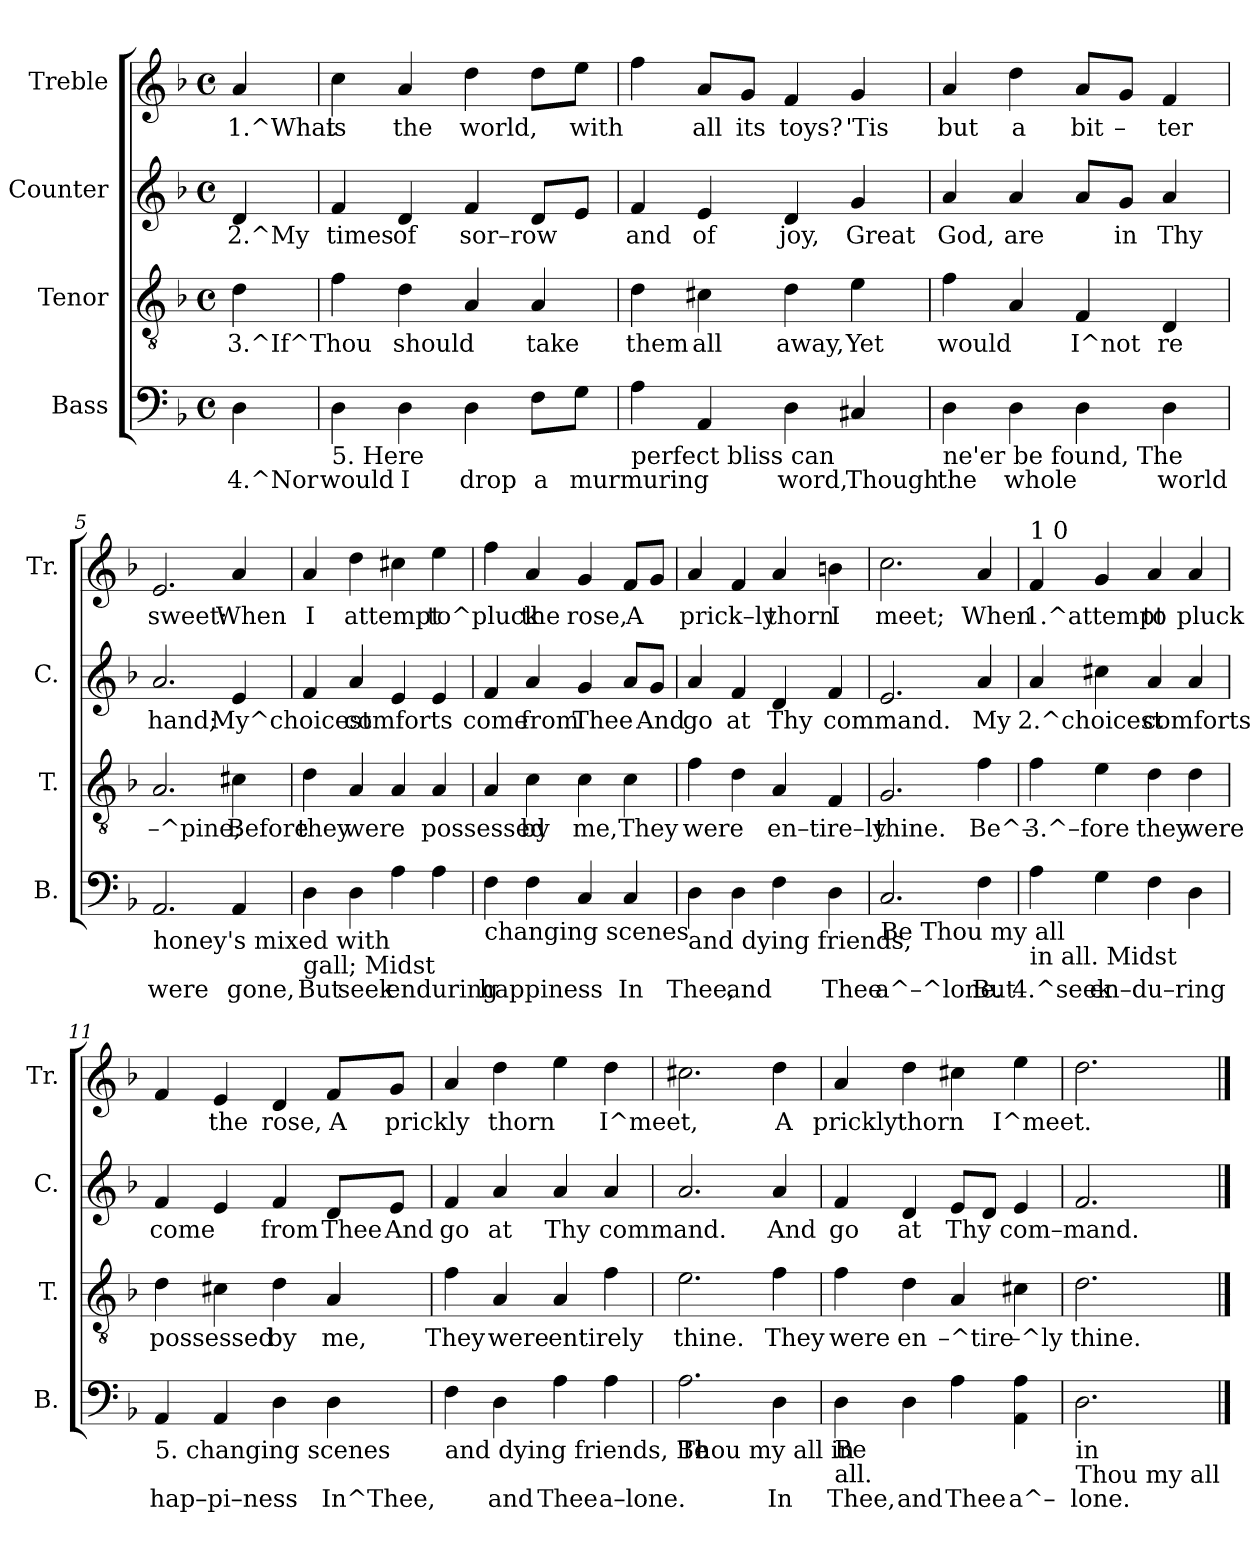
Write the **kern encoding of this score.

**kern	**text	**kern	**text	**kern	**text	**kern	**text
*part4	*part4	*part3	*part3	*part2	*part2	*part1	*part1
*staff4	*staff4	*staff3	*staff3	*staff2	*staff2	*staff1	*staff1
*I"Bass	*	*I"Tenor	*	*I"Counter	*	*I"Treble	*
*I'B.	*	*I'T.	*	*I'C.	*	*I'Tr.	*
!!LO:PB:g=z
*stria5	*	*stria5	*	*stria5	*	*stria5	*
*clefF4	*	*clefGv2	*	*clefG2	*	*clefG2	*
*k[b-]	*	*k[b-]	*	*k[b-]	*	*k[b-]	*
*F:	*	*F:	*	*F:	*	*F:	*
*M4/4	*	*M4/4	*	*M4/4	*	*M4/4	*
*met(c)	*	*met(c)	*	*met(c)	*	*met(c)	*
=1	=1	=1	=1	=1	=1	=1	=1
!	!LO:LY:b:rj	!	!LO:LY:b:rj	!	!LO:LY:b:rj	!	!LO:LY:b:rj
4D\	4.^Nor	4d\	3.^If^Thou	4d/	2.^My	4a/	1.^What
=2	=2	=2	=2	=2	=2	=2	=2
!LO:TX:b:t=5. Here	!	!	!	!	!	!	!
!	!LO:LY:b:rj	!	!LO:LY:b:rj	!	!LO:LY:b:rj	!	!LO:LY:b:rj
4D\	would	4f\	.	4f/	times	4cc\	is
!	!LO:LY:b:rj	!	!LO:LY:b:rj	!	!LO:LY:b:rj	!	!LO:LY:b:rj
4D\	I	4d\	should	4d/	of	4a/	the
!	!LO:LY:b:rj	!	!LO:LY:b:rj	!	!LO:LY:b:rj	!	!LO:LY:b:rj
4D\	drop	4A/	.	4f/	sor–row	4dd\	world,
!	!LO:LY:b:rj	!	!LO:LY:b:rj	!	!LO:LY:b:rj	!	!LO:LY:b:rj
8F\L	a	4A/	take	8d/L	.	8dd\L	.
!	!LO:LY:b:rj	!	!	!	!LO:LY:b:rj	!	!LO:LY:b:rj
8G\J	murmuring	.	.	8e/J	.	8ee\J	with
=3	=3	=3	=3	=3	=3	=3	=3
!LO:TX:b:t=perfect bliss can	!	!	!	!	!	!	!
!	!LO:LY:b:rj	!	!LO:LY:b:rj	!	!LO:LY:b:rj	!	!LO:LY:b:rj
4A\	.	4d\	them	4f/	and	4ff\	.
!	!LO:LY:b:rj	!	!LO:LY:b:rj	!	!LO:LY:b:rj	!	!LO:LY:b:rj
4AA/	.	4c#X\	all	4e/	of	8a/L	all
!	!	!	!	!	!	!	!LO:LY:b:rj
.	.	.	.	.	.	8g/J	its
!	!LO:LY:b:rj	!	!LO:LY:b:rj	!	!LO:LY:b:rj	!	!LO:LY:b:rj
4D\	word,	4d\	away,	4d/	joy,	4f/	toys?
!	!LO:LY:b:rj	!	!LO:LY:b:rj	!	!LO:LY:b:rj	!	!LO:LY:b:rj
4C#X/	Though	4e\	Yet	4g/	Great	4g/	'Tis
=4	=4	=4	=4	=4	=4	=4	=4
!LO:TX:b:t=ne'er be found, The	!	!	!	!	!	!	!
!	!LO:LY:b:rj	!	!LO:LY:b:rj	!	!LO:LY:b:rj	!	!LO:LY:b:rj
4D\	the	4f\	would	4a/	God,	4a/	but
!	!LO:LY:b:rj	!	!LO:LY:b:rj	!	!LO:LY:b:rj	!	!LO:LY:b:rj
4D\	whole	4A/	.	4a/	are	4dd\	a
!	!LO:LY:b:rj	!	!LO:LY:b:rj	!	!LO:LY:b:rj	!	!LO:LY:b:rj
4D\	.	4F/	I^not	8a/L	.	8a/L	bit
!	!	!	!	!	!LO:LY:b:rj	!	!LO:LY:b:rj
.	.	.	.	8g/J	in	8g/J	–
!	!LO:LY:b:rj	!	!LO:LY:b:rj	!	!LO:LY:b:rj	!	!LO:LY:b:rj
4D\	world	4D/	re	4a/	Thy	4f>/	ter
=5	=5	=5	=5	=5	=5	=5	=5
!LO:TX:b:t=honey's mixed with	!	!	!	!	!	!	!
!	!LO:LY:b:rj	!	!LO:LY:b:rj	!	!LO:LY:b:rj	!	!LO:LY:b:rj
2.AA/	were	2.A/	–^pine;	2.a/	hand;	2.e/	sweet:
!	!LO:LY:b:rj	!	!LO:LY:b:rj	!	!LO:LY:b:rj	!	!LO:LY:b:rj
4AA/	gone,	4c#X\	Before	4e/	My^choicest	4a/	When
=6	=6	=6	=6	=6	=6	=6	=6
!LO:TX:b:t=gall; Midst	!	!	!	!	!	!	!
!	!LO:LY:b:rj	!	!LO:LY:b:rj	!	!LO:LY:b:rj	!	!LO:LY:b:rj
4D\	But	4d\	they	4f/	.	4a/	I
!	!LO:LY:b:rj	!	!LO:LY:b:rj	!	!LO:LY:b:rj	!	!LO:LY:b:rj
4D\	seek	4A/	were	4a/	comforts	4dd\	attempt
!	!LO:LY:b:rj	!	!LO:LY:b:rj	!	!LO:LY:b:rj	!	!LO:LY:b:rj
4A\	enduring	4A/	.	4e/	.	4cc#X\	.
!	!LO:LY:b:rj	!	!LO:LY:b:rj	!	!LO:LY:b:rj	!	!LO:LY:b:rj
4A\	.	4A/	possessed	4e/	.	4ee\	to^pluck
=7	=7	=7	=7	=7	=7	=7	=7
!LO:TX:b:t=changing scenes	!	!	!	!	!	!	!
!	!LO:LY:b:rj	!	!LO:LY:b:rj	!	!LO:LY:b:rj	!	!LO:LY:b:rj
4F\	happiness	4A/	.	4f/	come	4ff\	.
!	!LO:LY:b:rj	!	!LO:LY:b:rj	!	!LO:LY:b:rj	!	!LO:LY:b:rj
4F\	.	4c\	by	4a/	from	4a/	the
!	!LO:LY:b:rj	!	!LO:LY:b:rj	!	!LO:LY:b:rj	!	!LO:LY:b:rj
4C/	.	4c\	me,	4g/	Thee	4g/	rose,
!	!LO:LY:b:rj	!	!LO:LY:b:rj	!	!LO:LY:b:rj	!	!LO:LY:b:rj
4C/	In	4c\	They	8a/L	.	8f/L	A
!	!	!	!	!	!LO:LY:b:rj	!	!LO:LY:b:rj
.	.	.	.	8g/J	And	8g/J	.
=8	=8	=8	=8	=8	=8	=8	=8
!LO:TX:b:t=and dying friends,	!	!	!	!	!	!	!
!	!LO:LY:b:rj	!	!LO:LY:b:rj	!	!LO:LY:b:rj	!	!LO:LY:b:rj
4D\	Thee,	4f\	were	4a/	go	4a/	prick–ly
!	!LO:LY:b:rj	!	!LO:LY:b:rj	!	!LO:LY:b:rj	!	!LO:LY:b:rj
4D\	and	4d\	.	4f/	at	4f/	.
!	!LO:LY:b:rj	!	!LO:LY:b:rj	!	!LO:LY:b:rj	!	!LO:LY:b:rj
4F\	.	4A/	en–tire–ly	4d/	Thy	4a/	thorn
!	!LO:LY:b:rj	!	!LO:LY:b:rj	!	!LO:LY:b:rj	!	!LO:LY:b:rj
4D\	Thee	4F/	.	4f/	command.	4bn\	I
=9	=9	=9	=9	=9	=9	=9	=9
!LO:TX:b:t=Be Thou my all	!	!	!	!	!	!	!
!	!LO:LY:b:rj	!	!LO:LY:b:rj	!	!LO:LY:b:rj	!	!LO:LY:b:rj
2.C/	a^–^lone.	2.G/	thine.	2.e/	.	2.cc\	meet;
!	!LO:LY:b:rj	!	!LO:LY:b:rj	!	!LO:LY:b:rj	!	!LO:LY:b:rj
4F\	But	4f\	Be^–	4a/	My	4a/	When
!!LO:PB:g=z
=10	=10	=10	=10	=10	=10	=10	=10
!	!	!	!	!	!	!LO:TX:a:t=1 0	!
!LO:TX:b:t=in all. Midst	!	!	!	!	!	!	!
!	!LO:LY:b:rj	!	!LO:LY:b:rj	!	!LO:LY:b:rj	!	!LO:LY:b:rj
4A\	4.^seek	4f\	3.^–fore	4a/	2.^choicest	4f/	1.^attempt
!	!LO:LY:b:rj	!	!LO:LY:b:rj	!	!LO:LY:b:rj	!	!LO:LY:b:rj
4G\	en–du–ring	4e\	.	4cc#X\	.	4g/	.
!	!LO:LY:b:rj	!	!LO:LY:b:rj	!	!LO:LY:b:rj	!	!LO:LY:b:rj
4F\	.	4d\	they	4a/	comforts	4a/	to
!	!LO:LY:b:rj	!	!LO:LY:b:rj	!	!LO:LY:b:rj	!	!LO:LY:b:rj
4D\	.	4d\	were	4a/	.	4a/	pluck
=11	=11	=11	=11	=11	=11	=11	=11
!LO:TX:b:t=5. changing scenes	!	!	!	!	!	!	!
!	!LO:LY:b:rj	!	!LO:LY:b:rj	!	!LO:LY:b:rj	!	!LO:LY:b:rj
4AA/	hap–pi–ness	4d\	possessed	4f/	come	4f/	.
!	!LO:LY:b:rj	!	!LO:LY:b:rj	!	!LO:LY:b:rj	!	!LO:LY:b:rj
4AA/	.	4c#X\	.	4e/	.	4e/	the
!	!LO:LY:b:rj	!	!LO:LY:b:rj	!	!LO:LY:b:rj	!	!LO:LY:b:rj
4D\	.	4d\	by	4f/	from	4d/	rose,
!	!LO:LY:b:rj	!	!LO:LY:b:rj	!	!LO:LY:b:rj	!	!LO:LY:b:rj
4D\	In^Thee,	4A/	me,	8d/L	Thee	8f/L	A
!	!	!	!	!	!LO:LY:b:rj	!	!LO:LY:b:rj
.	.	.	.	8e/J	And	8g/J	prickly
=12	=12	=12	=12	=12	=12	=12	=12
!LO:TX:b:t=and dying friends, Be	!	!	!	!	!	!	!
!	!LO:LY:b:rj	!	!LO:LY:b:rj	!	!LO:LY:b:rj	!	!LO:LY:b:rj
4F\	.	4f\	They	4f/	go	4a/	.
!	!LO:LY:b:rj	!	!LO:LY:b:rj	!	!LO:LY:b:rj	!	!LO:LY:b:rj
4D\	and	4A/	were	4a/	at	4dd\	thorn
!	!LO:LY:b:rj	!	!LO:LY:b:rj	!	!LO:LY:b:rj	!	!LO:LY:b:rj
4A\	Thee	4A/	entirely	4a/	Thy	4ee\	.
!	!LO:LY:b:rj	!	!LO:LY:b:rj	!	!LO:LY:b:rj	!	!LO:LY:b:rj
4A\	a–lone.	4f\	.	4a/	command.	4dd\	I^meet,
=13	=13	=13	=13	=13	=13	=13	=13
!LO:TX:b:t=Thou my all in	!	!	!	!	!	!	!
!	!LO:LY:b:rj	!	!LO:LY:b:rj	!	!LO:LY:b:rj	!	!LO:LY:b:rj
2.A\	.	2.e\	thine.	2.a/	.	2.cc#X\	.
!	!LO:LY:b:rj	!	!LO:LY:b:rj	!	!LO:LY:b:rj	!	!LO:LY:b:rj
4D\	In	4f\	They	4a/	And	4dd\	A
=14	=14	=14	=14	=14	=14	=14	=14
!LO:TX:b:t=Be	!	!	!	!	!	!	!
!LO:TX:b:t=all.	!	!	!	!	!	!	!
!	!LO:LY:b:rj	!	!LO:LY:b:rj	!	!LO:LY:b:rj	!	!LO:LY:b:rj
4D\	Thee,	4f\	were	4f/	go	4a/	prickly
!	!LO:LY:b:rj	!	!LO:LY:b:rj	!	!LO:LY:b:rj	!	!LO:LY:b:rj
4D\	and	4d\	en	4d/	at	4dd\	thorn
!	!LO:LY:b:rj	!	!LO:LY:b:rj	!	!LO:LY:b:rj	!	!LO:LY:b:rj
4A\	Thee	4A/	–^tire	8e/L	Thy	4cc#X\	.
!	!	!	!	!	!LO:LY:b:rj	!	!
.	.	.	.	8d/J	.	.	.
!	!LO:LY:b:rj	!	!LO:LY:b:rj	!	!LO:LY:b:rj	!	!LO:LY:b:rj
4AA\ 4A\	a^–	4c#X\	–^ly	4e/	com–mand.	4ee\	I^meet.
=15	=15	=15	=15	=15	=15	=15	=15
!LO:TX:b:t=in	!	!	!	!	!	!	!
!LO:TX:b:t=Thou my all	!	!	!	!	!	!	!
!	!LO:LY:b:rj	!	!LO:LY:b:rj	!	!LO:LY:b:rj	!	!LO:LY:b:rj
2.D\	lone.	2.d\	thine.	2.f/	.	2.dd>\	.
==	==	==	==	==	==	==	==
*-	*-	*-	*-	*-	*-	*-	*-
